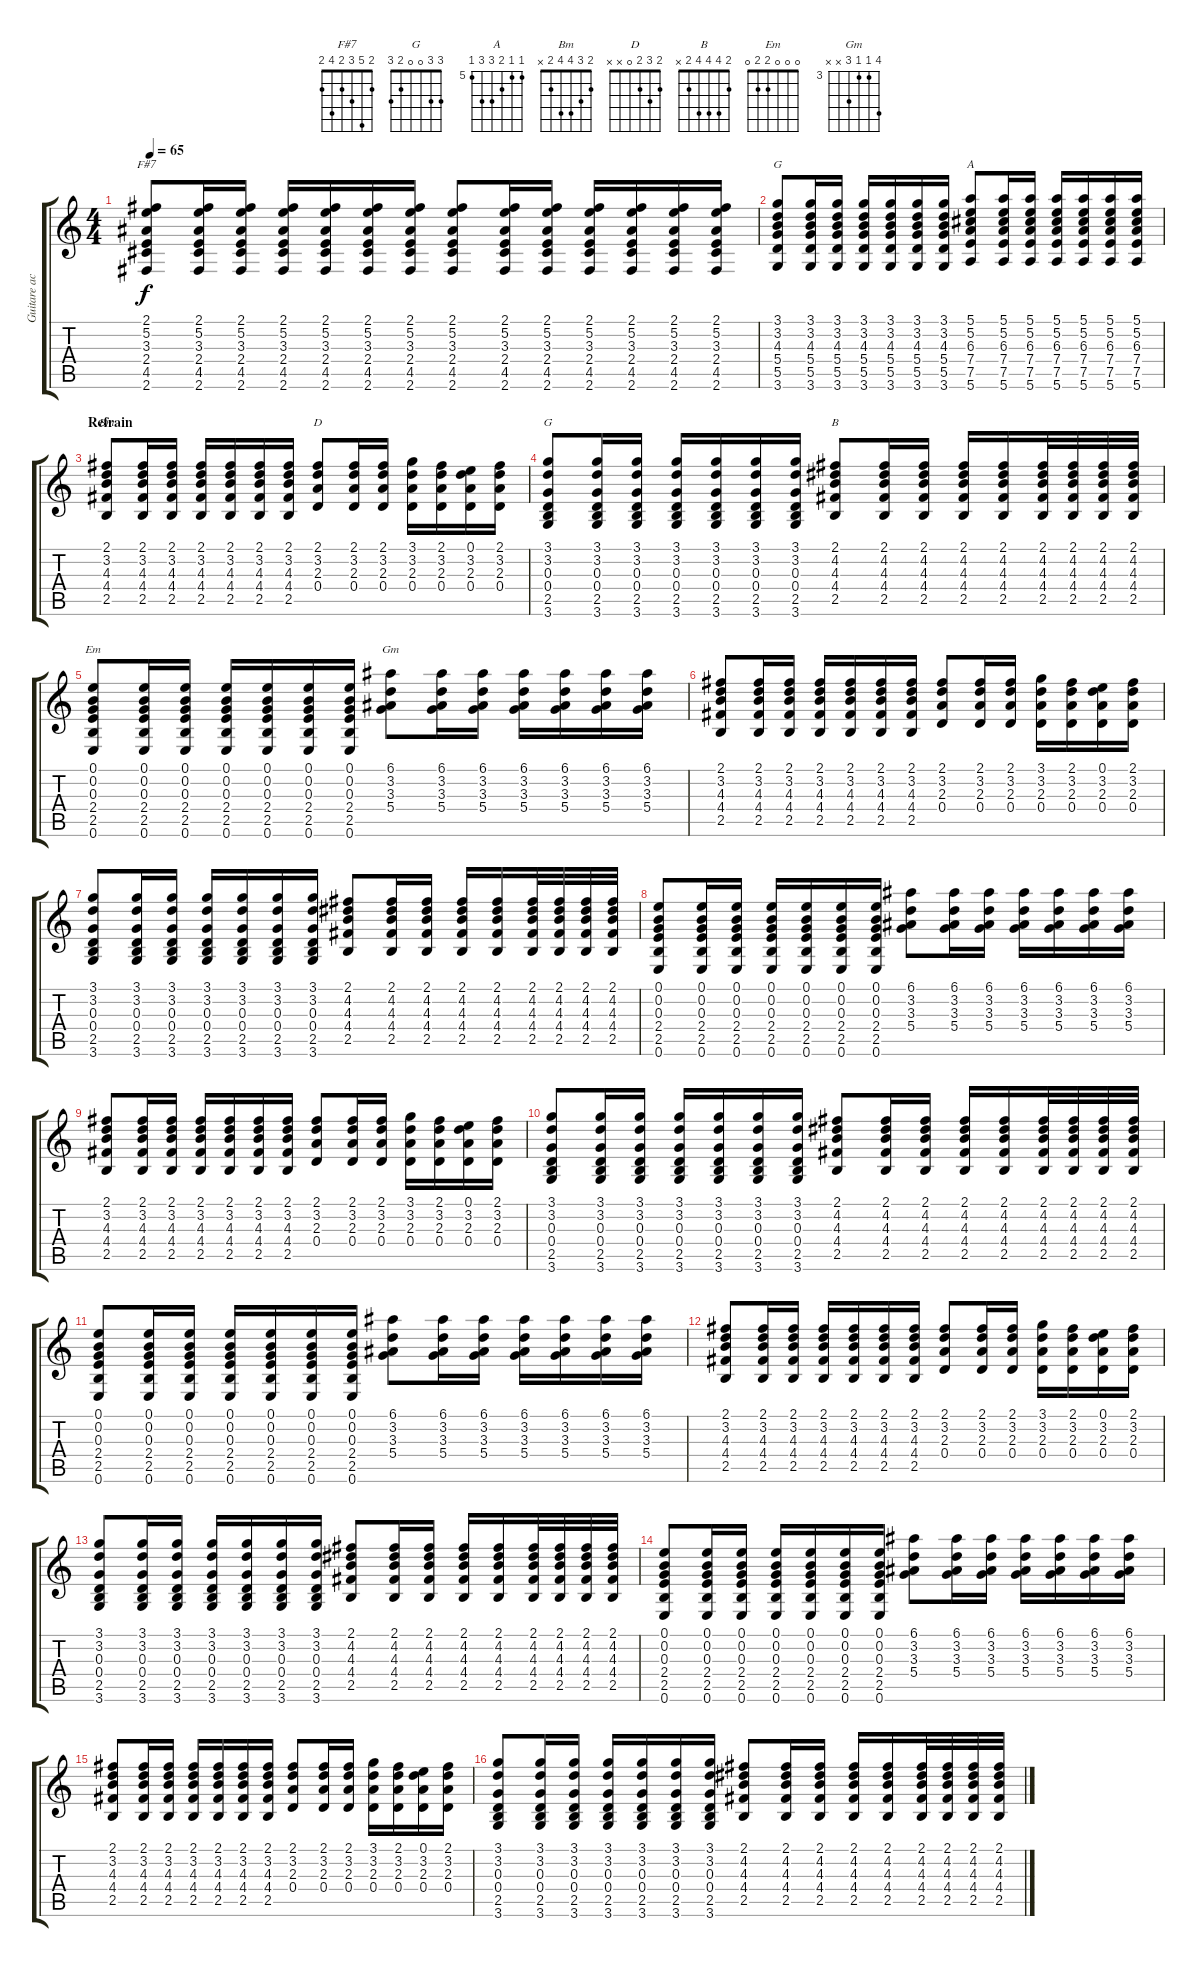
\track ("Guitare acoustique" "Guitare ac") {instrument acousticguitarnylon}
\staff {score tabs}
\tuning (E4 B3 G3 D3 A2 E2) {hide}
\chord ("F#7" 2 5 3 2 4 2)
\chord ("G" 3 3 4 5 5 3)
\chord ("A" 5 5 6 7 7 5) {firstfret 5}
\chord ("Bm" 2 3 4 4 2 x)
\chord ("D" 2 3 2 0 x x)
\chord ("G" 3 3 0 0 2 3)
\chord ("B" 2 4 4 4 2 x)
\chord ("Em" 0 0 0 2 2 0)
\chord ("Gm" 6 3 3 5 x x) {firstfret 3}
\ts (4 4)
\tempo 65
\clef g2
\ks c
(2.1 5.2 3.3 2.4 4.5 2.6).8{ch "F#7" dy f} (2.1 5.2 3.3 2.4 4.5 2.6).16 (2.1 5.2 3.3 2.4 4.5 2.6).16 (2.1 5.2 3.3 2.4 4.5 2.6).16 (2.1 5.2 3.3 2.4 4.5 2.6).16 (2.1 5.2 3.3 2.4 4.5 2.6).16 (2.1 5.2 3.3 2.4 4.5 2.6).16 (2.1 5.2 3.3 2.4 4.5 2.6).8 (2.1 5.2 3.3 2.4 4.5 2.6).16 (2.1 5.2 3.3 2.4 4.5 2.6).16 (2.1 5.2 3.3 2.4 4.5 2.6).16 (2.1 5.2 3.3 2.4 4.5 2.6).16 (2.1 5.2 3.3 2.4 4.5 2.6).16 (2.1 5.2 3.3 2.4 4.5 2.6).16 |
(3.1 3.2 4.3 5.4 5.5 3.6).8{ch "G"} (3.1 3.2 4.3 5.4 5.5 3.6).16 (3.1 3.2 4.3 5.4 5.5 3.6).16 (3.1 3.2 4.3 5.4 5.5 3.6).16 (3.1 3.2 4.3 5.4 5.5 3.6).16 (3.1 3.2 4.3 5.4 5.5 3.6).16 (3.1 3.2 4.3 5.4 5.5 3.6).16 (5.1 5.2 6.3 7.4 7.5 5.6).8{ch "A"} (5.1 5.2 6.3 7.4 7.5 5.6).16 (5.1 5.2 6.3 7.4 7.5 5.6).16 (5.1 5.2 6.3 7.4 7.5 5.6).16 (5.1 5.2 6.3 7.4 7.5 5.6).16 (5.1 5.2 6.3 7.4 7.5 5.6).16 (5.1 5.2 6.3 7.4 7.5 5.6).16 |
\section ("" "Refrain")
(2.1 3.2 4.3 4.4 2.5).8{ch "Bm"} (2.1 3.2 4.3 4.4 2.5).16 (2.1 3.2 4.3 4.4 2.5).16 (2.1 3.2 4.3 4.4 2.5).16 (2.1 3.2 4.3 4.4 2.5).16 (2.1 3.2 4.3 4.4 2.5).16 (2.1 3.2 4.3 4.4 2.5).16 (2.1 3.2 2.3 0.4).8{ch "D"} (2.1 3.2 2.3 0.4).16 (2.1 3.2 2.3 0.4).16 (3.1 3.2 2.3 0.4).16 (2.1 3.2 2.3 0.4).16 (0.1 3.2 2.3 0.4).16 (2.1 3.2 2.3 0.4).16 |
(3.1 3.2 0.3 0.4 2.5 3.6).8{ch "G"} (3.1 3.2 0.3 0.4 2.5 3.6).16 (3.1 3.2 0.3 0.4 2.5 3.6).16 (3.1 3.2 0.3 0.4 2.5 3.6).16 (3.1 3.2 0.3 0.4 2.5 3.6).16 (3.1 3.2 0.3 0.4 2.5 3.6).16 (3.1 3.2 0.3 0.4 2.5 3.6).16 (2.1 4.2 4.3 4.4 2.5).8{ch "B"} (2.1 4.2 4.3 4.4 2.5).16 (2.1 4.2 4.3 4.4 2.5).16 (2.1 4.2 4.3 4.4 2.5).16 (2.1 4.2 4.3 4.4 2.5).16 (2.1 4.2 4.3 4.4 2.5).32 (2.1 4.2 4.3 4.4 2.5).32 (2.1 4.2 4.3 4.4 2.5).32 (2.1 4.2 4.3 4.4 2.5).32 |
(0.1 0.2 0.3 2.4 2.5 0.6).8{ch "Em"} (0.1 0.2 0.3 2.4 2.5 0.6).16 (0.1 0.2 0.3 2.4 2.5 0.6).16 (0.1 0.2 0.3 2.4 2.5 0.6).16 (0.1 0.2 0.3 2.4 2.5 0.6).16 (0.1 0.2 0.3 2.4 2.5 0.6).16 (0.1 0.2 0.3 2.4 2.5 0.6).16 (6.1 3.2 3.3 5.4).8{ch "Gm"} (6.1 3.2 3.3 5.4).16 (6.1 3.2 3.3 5.4).16 (6.1 3.2 3.3 5.4).16 (6.1 3.2 3.3 5.4).16 (6.1 3.2 3.3 5.4).16 (6.1 3.2 3.3 5.4).16 |
(2.1 3.2 4.3 4.4 2.5).8 (2.1 3.2 4.3 4.4 2.5).16 (2.1 3.2 4.3 4.4 2.5).16 (2.1 3.2 4.3 4.4 2.5).16 (2.1 3.2 4.3 4.4 2.5).16 (2.1 3.2 4.3 4.4 2.5).16 (2.1 3.2 4.3 4.4 2.5).16 (2.1 3.2 2.3 0.4).8 (2.1 3.2 2.3 0.4).16 (2.1 3.2 2.3 0.4).16 (3.1 3.2 2.3 0.4).16 (2.1 3.2 2.3 0.4).16 (0.1 3.2 2.3 0.4).16 (2.1 3.2 2.3 0.4).16 |
(3.1 3.2 0.3 0.4 2.5 3.6).8 (3.1 3.2 0.3 0.4 2.5 3.6).16 (3.1 3.2 0.3 0.4 2.5 3.6).16 (3.1 3.2 0.3 0.4 2.5 3.6).16 (3.1 3.2 0.3 0.4 2.5 3.6).16 (3.1 3.2 0.3 0.4 2.5 3.6).16 (3.1 3.2 0.3 0.4 2.5 3.6).16 (2.1 4.2 4.3 4.4 2.5).8 (2.1 4.2 4.3 4.4 2.5).16 (2.1 4.2 4.3 4.4 2.5).16 (2.1 4.2 4.3 4.4 2.5).16 (2.1 4.2 4.3 4.4 2.5).16 (2.1 4.2 4.3 4.4 2.5).32 (2.1 4.2 4.3 4.4 2.5).32 (2.1 4.2 4.3 4.4 2.5).32 (2.1 4.2 4.3 4.4 2.5).32 |
(0.1 0.2 0.3 2.4 2.5 0.6).8 (0.1 0.2 0.3 2.4 2.5 0.6).16 (0.1 0.2 0.3 2.4 2.5 0.6).16 (0.1 0.2 0.3 2.4 2.5 0.6).16 (0.1 0.2 0.3 2.4 2.5 0.6).16 (0.1 0.2 0.3 2.4 2.5 0.6).16 (0.1 0.2 0.3 2.4 2.5 0.6).16 (6.1 3.2 3.3 5.4).8 (6.1 3.2 3.3 5.4).16 (6.1 3.2 3.3 5.4).16 (6.1 3.2 3.3 5.4).16 (6.1 3.2 3.3 5.4).16 (6.1 3.2 3.3 5.4).16 (6.1 3.2 3.3 5.4).16 |
(2.1 3.2 4.3 4.4 2.5).8 (2.1 3.2 4.3 4.4 2.5).16 (2.1 3.2 4.3 4.4 2.5).16 (2.1 3.2 4.3 4.4 2.5).16 (2.1 3.2 4.3 4.4 2.5).16 (2.1 3.2 4.3 4.4 2.5).16 (2.1 3.2 4.3 4.4 2.5).16 (2.1 3.2 2.3 0.4).8 (2.1 3.2 2.3 0.4).16 (2.1 3.2 2.3 0.4).16 (3.1 3.2 2.3 0.4).16 (2.1 3.2 2.3 0.4).16 (0.1 3.2 2.3 0.4).16 (2.1 3.2 2.3 0.4).16 |
(3.1 3.2 0.3 0.4 2.5 3.6).8 (3.1 3.2 0.3 0.4 2.5 3.6).16 (3.1 3.2 0.3 0.4 2.5 3.6).16 (3.1 3.2 0.3 0.4 2.5 3.6).16 (3.1 3.2 0.3 0.4 2.5 3.6).16 (3.1 3.2 0.3 0.4 2.5 3.6).16 (3.1 3.2 0.3 0.4 2.5 3.6).16 (2.1 4.2 4.3 4.4 2.5).8 (2.1 4.2 4.3 4.4 2.5).16 (2.1 4.2 4.3 4.4 2.5).16 (2.1 4.2 4.3 4.4 2.5).16 (2.1 4.2 4.3 4.4 2.5).16 (2.1 4.2 4.3 4.4 2.5).32 (2.1 4.2 4.3 4.4 2.5).32 (2.1 4.2 4.3 4.4 2.5).32 (2.1 4.2 4.3 4.4 2.5).32 |
(0.1 0.2 0.3 2.4 2.5 0.6).8 (0.1 0.2 0.3 2.4 2.5 0.6).16 (0.1 0.2 0.3 2.4 2.5 0.6).16 (0.1 0.2 0.3 2.4 2.5 0.6).16 (0.1 0.2 0.3 2.4 2.5 0.6).16 (0.1 0.2 0.3 2.4 2.5 0.6).16 (0.1 0.2 0.3 2.4 2.5 0.6).16 (6.1 3.2 3.3 5.4).8 (6.1 3.2 3.3 5.4).16 (6.1 3.2 3.3 5.4).16 (6.1 3.2 3.3 5.4).16 (6.1 3.2 3.3 5.4).16 (6.1 3.2 3.3 5.4).16 (6.1 3.2 3.3 5.4).16 |
(2.1 3.2 4.3 4.4 2.5).8 (2.1 3.2 4.3 4.4 2.5).16 (2.1 3.2 4.3 4.4 2.5).16 (2.1 3.2 4.3 4.4 2.5).16 (2.1 3.2 4.3 4.4 2.5).16 (2.1 3.2 4.3 4.4 2.5).16 (2.1 3.2 4.3 4.4 2.5).16 (2.1 3.2 2.3 0.4).8 (2.1 3.2 2.3 0.4).16 (2.1 3.2 2.3 0.4).16 (3.1 3.2 2.3 0.4).16 (2.1 3.2 2.3 0.4).16 (0.1 3.2 2.3 0.4).16 (2.1 3.2 2.3 0.4).16 |
(3.1 3.2 0.3 0.4 2.5 3.6).8 (3.1 3.2 0.3 0.4 2.5 3.6).16 (3.1 3.2 0.3 0.4 2.5 3.6).16 (3.1 3.2 0.3 0.4 2.5 3.6).16 (3.1 3.2 0.3 0.4 2.5 3.6).16 (3.1 3.2 0.3 0.4 2.5 3.6).16 (3.1 3.2 0.3 0.4 2.5 3.6).16 (2.1 4.2 4.3 4.4 2.5).8 (2.1 4.2 4.3 4.4 2.5).16 (2.1 4.2 4.3 4.4 2.5).16 (2.1 4.2 4.3 4.4 2.5).16 (2.1 4.2 4.3 4.4 2.5).16 (2.1 4.2 4.3 4.4 2.5).32 (2.1 4.2 4.3 4.4 2.5).32 (2.1 4.2 4.3 4.4 2.5).32 (2.1 4.2 4.3 4.4 2.5).32 |
(0.1 0.2 0.3 2.4 2.5 0.6).8 (0.1 0.2 0.3 2.4 2.5 0.6).16 (0.1 0.2 0.3 2.4 2.5 0.6).16 (0.1 0.2 0.3 2.4 2.5 0.6).16 (0.1 0.2 0.3 2.4 2.5 0.6).16 (0.1 0.2 0.3 2.4 2.5 0.6).16 (0.1 0.2 0.3 2.4 2.5 0.6).16 (6.1 3.2 3.3 5.4).8 (6.1 3.2 3.3 5.4).16 (6.1 3.2 3.3 5.4).16 (6.1 3.2 3.3 5.4).16 (6.1 3.2 3.3 5.4).16 (6.1 3.2 3.3 5.4).16 (6.1 3.2 3.3 5.4).16 |
(2.1 3.2 4.3 4.4 2.5).8 (2.1 3.2 4.3 4.4 2.5).16 (2.1 3.2 4.3 4.4 2.5).16 (2.1 3.2 4.3 4.4 2.5).16 (2.1 3.2 4.3 4.4 2.5).16 (2.1 3.2 4.3 4.4 2.5).16 (2.1 3.2 4.3 4.4 2.5).16 (2.1 3.2 2.3 0.4).8 (2.1 3.2 2.3 0.4).16 (2.1 3.2 2.3 0.4).16 (3.1 3.2 2.3 0.4).16 (2.1 3.2 2.3 0.4).16 (0.1 3.2 2.3 0.4).16 (2.1 3.2 2.3 0.4).16 |
(3.1 3.2 0.3 0.4 2.5 3.6).8 (3.1 3.2 0.3 0.4 2.5 3.6).16 (3.1 3.2 0.3 0.4 2.5 3.6).16 (3.1 3.2 0.3 0.4 2.5 3.6).16 (3.1 3.2 0.3 0.4 2.5 3.6).16 (3.1 3.2 0.3 0.4 2.5 3.6).16 (3.1 3.2 0.3 0.4 2.5 3.6).16 (2.1 4.2 4.3 4.4 2.5).8 (2.1 4.2 4.3 4.4 2.5).16 (2.1 4.2 4.3 4.4 2.5).16 (2.1 4.2 4.3 4.4 2.5).16 (2.1 4.2 4.3 4.4 2.5).16 (2.1 4.2 4.3 4.4 2.5).32 (2.1 4.2 4.3 4.4 2.5).32 (2.1 4.2 4.3 4.4 2.5).32 (2.1 4.2 4.3 4.4 2.5).32
